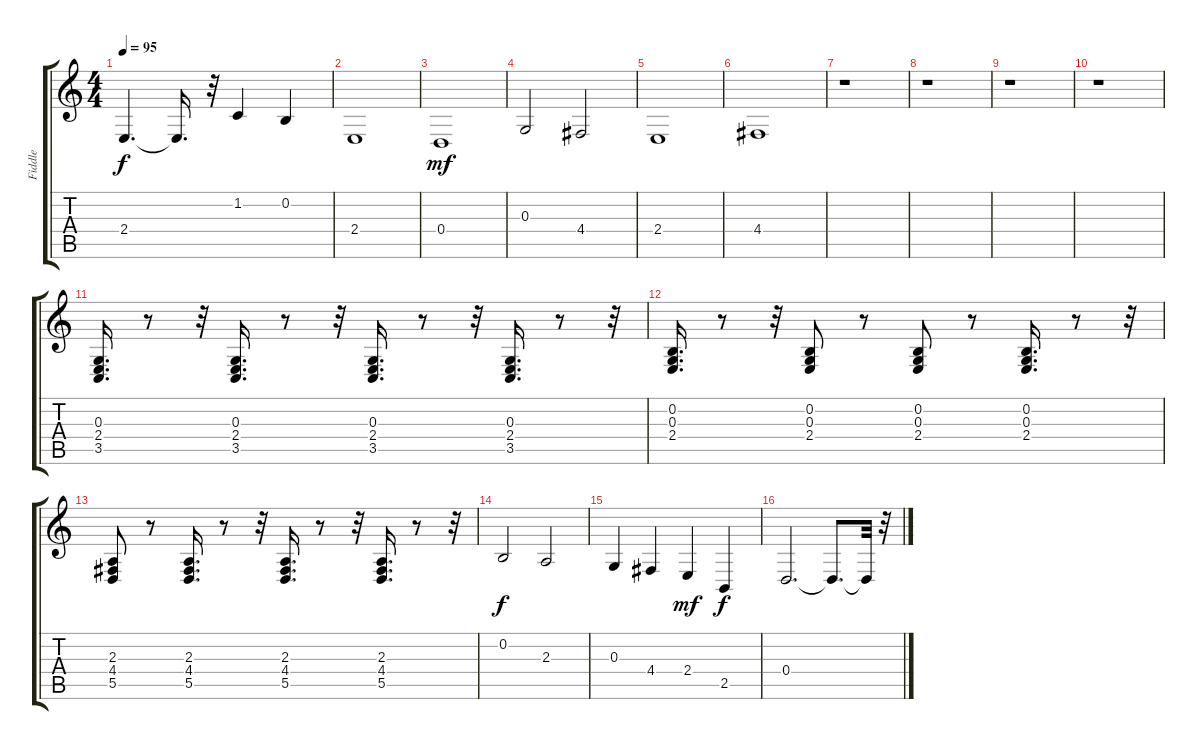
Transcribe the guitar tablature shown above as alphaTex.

\track ("Fiddle" "Fiddle") {instrument fiddle}
\staff {score tabs}
\tuning (E4 B3 G3 D3 A2 E2) {hide}
\ts (4 4)
\tempo 95
\clef g2
\ks c
2.4{t}.4{d dy f} 2.4{t}.16{d} r.32 1.2.4 0.2.4 |
2.4.1 |
0.4.1{dy mf} |
0.3.2 4.4.2 |
2.4.1 |
4.4.1 |
r.1 |
r.1 |
r.1 |
r.1 |
(0.3 2.4 3.5).16{d} r.8 r.32 (0.3 2.4 3.5).16{d} r.8 r.32 (0.3 2.4 3.5).16{d} r.8 r.32 (0.3 2.4 3.5).16{d} r.8 r.32 |
(0.2 0.3 2.4).16{d} r.8 r.32 (0.2 0.3 2.4).8 r.8 (0.2 0.3 2.4).8 r.8 (0.2 0.3 2.4).16{d} r.8 r.32 |
(2.3 4.4 5.5).8 r.8 (2.3 4.4 5.5).16{d} r.8 r.32 (2.3 4.4 5.5).16{d} r.8 r.32 (2.3 4.4 5.5).16{d} r.8 r.32 |
0.2.2{dy f} 2.3.2 |
0.3.4 4.4.4 2.4.4{dy mf} 2.5.4{dy f} |
0.4.2{d} 0.4{t}.8{d} 0.4{t}.32 r.32
